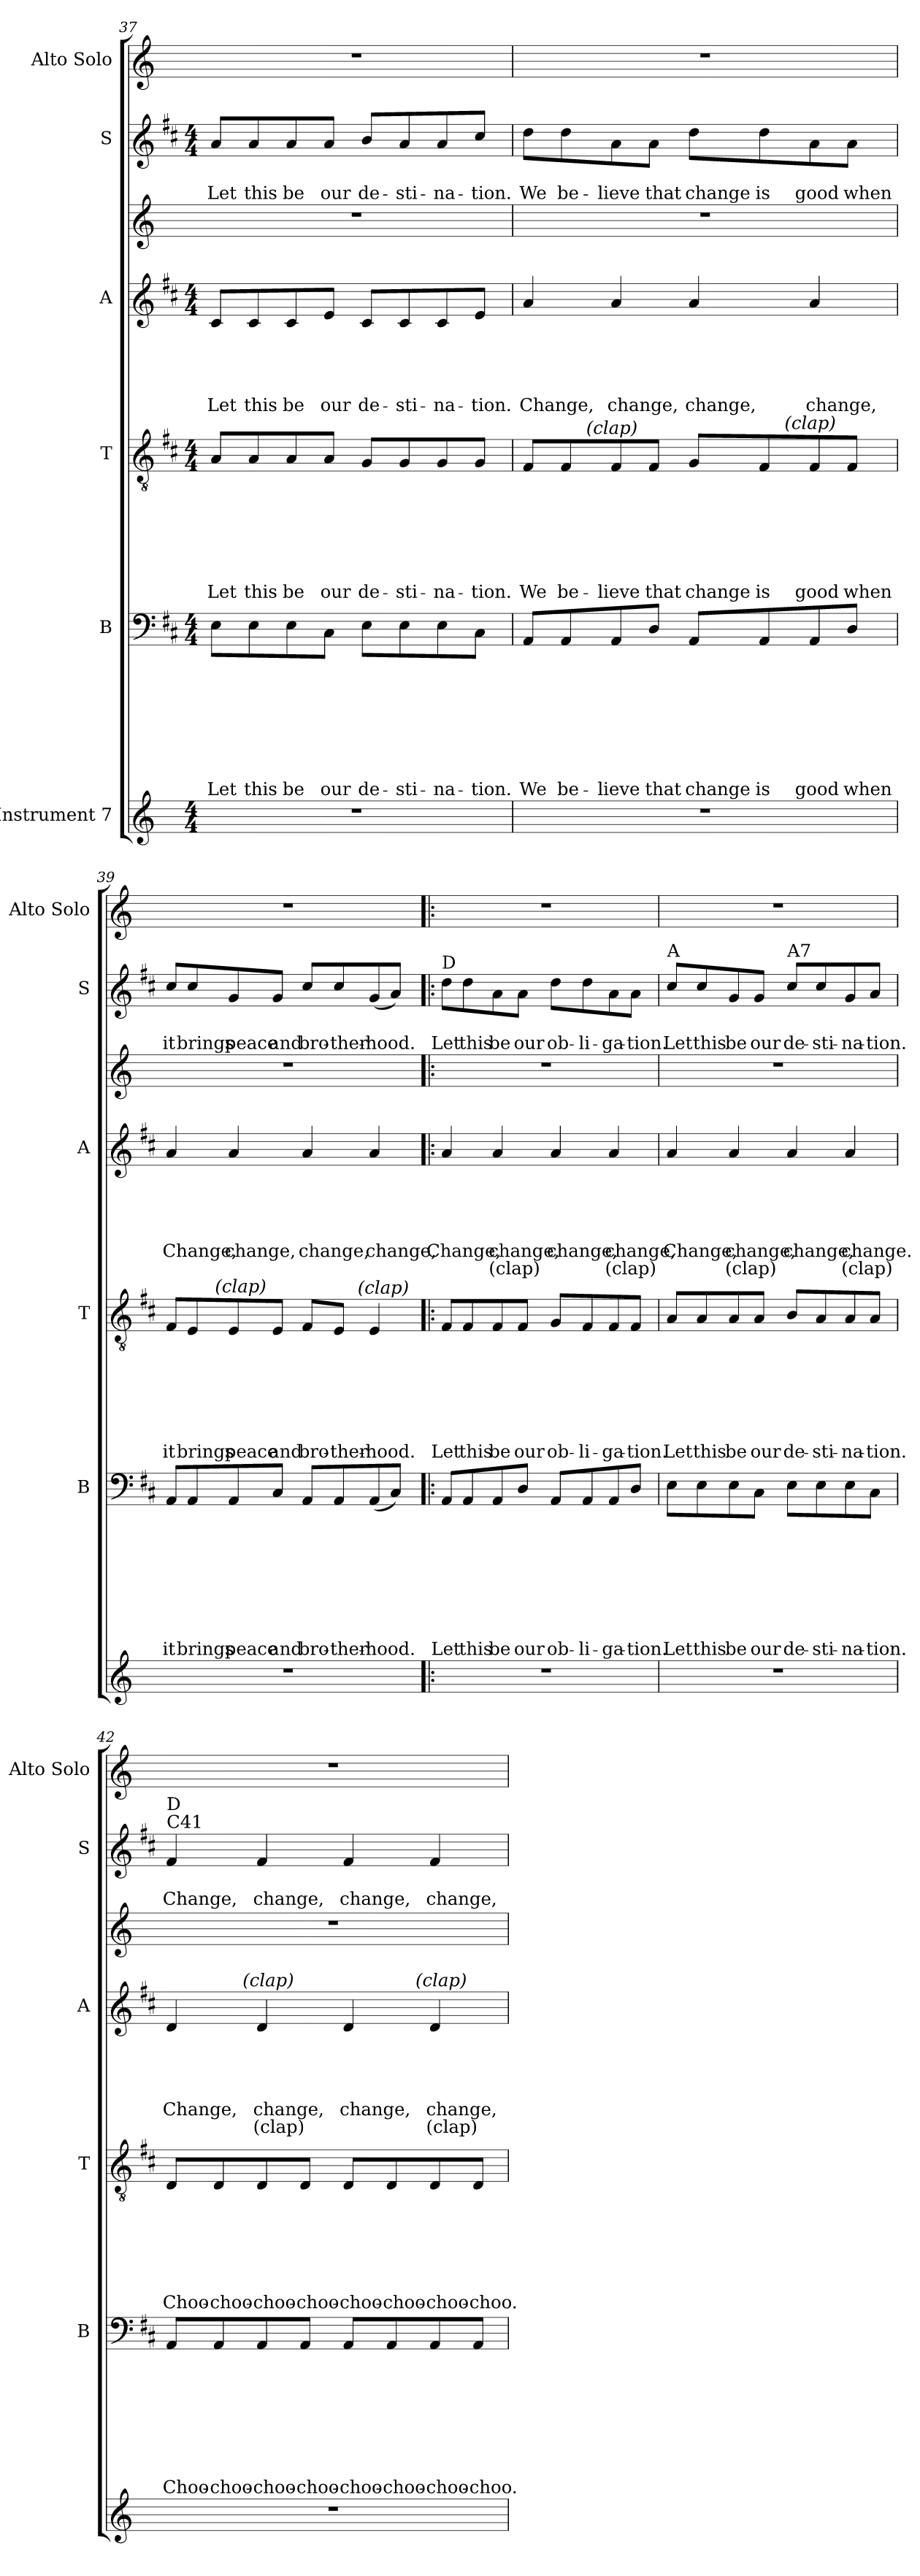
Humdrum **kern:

**kern	**kern	**text	**text	**text	**text	**text	**text	**text	**text	**kern	**text	**text	**text	**text	**text	**text	**text	**kern	**text	**text	**text	**text	**text	**text	**kern	**kern	**text	**text	**kern
*part7	*part6	*part6	*part6	*part6	*part6	*part6	*part6	*part6	*part6	*part5	*part5	*part5	*part5	*part5	*part5	*part5	*part5	*part4	*part4	*part4	*part4	*part4	*part4	*part4	*part3	*part2	*part2	*part2	*part1
*staff7	*staff6	*staff6	*staff6	*staff6	*staff6	*staff6	*staff6	*staff6	*staff6	*staff5	*staff5	*staff5	*staff5	*staff5	*staff5	*staff5	*staff5	*staff4	*staff4	*staff4	*staff4	*staff4	*staff4	*staff4	*staff3	*staff2	*staff2	*staff2	*staff1
*I"Instrument 7	*I"B	*	*	*	*	*	*	*	*	*I"T	*	*	*	*	*	*	*	*I"A	*	*	*	*	*	*	*	*I"S	*	*	*I"Alto Solo
*	*I'B	*	*	*	*	*	*	*	*	*I'T	*	*	*	*	*	*	*	*I'A	*	*	*	*	*	*	*	*I'S	*	*	*I'Alto Solo
!!LO:PB:g=z
*clefG2	*clefF4	*	*	*	*	*	*	*	*	*clefGv2	*	*	*	*	*	*	*	*clefG2	*	*	*	*	*	*	*clefG2	*clefG2	*	*	*clefG2
*k[]	*k[f#c#]	*	*	*	*	*	*	*	*	*k[f#c#]	*	*	*	*	*	*	*	*k[f#c#]	*	*	*	*	*	*	*k[]	*k[f#c#]	*	*	*k[]
*C:	*D:	*	*	*	*	*	*	*	*	*D:	*	*	*	*	*	*	*	*D:	*	*	*	*	*	*	*C:	*D:	*	*	*C:
*M4/4	*M4/4	*	*	*	*	*	*	*	*	*M4/4	*	*	*	*	*	*	*	*M4/4	*	*	*	*	*	*	*	*M4/4	*	*	*
=37	=37	=37	=37	=37	=37	=37	=37	=37	=37	=37	=37	=37	=37	=37	=37	=37	=37	=37	=37	=37	=37	=37	=37	=37	=37	=37	=37	=37	=37
!	!	!	!	!	!	!	!	!	!LO:LY:b	!	!	!	!	!	!	!	!LO:LY:b	!	!	!	!	!	!LO:LY:b	!	!	!	!	!LO:LY:b	!
1r	8E\L	.	.	.	.	.	.	.	Let	8A/L	.	.	.	.	.	.	Let	8c#/L	.	.	.	.	Let	.	1r	8a/L	.	Let	1r
!	!	!	!	!	!	!	!	!	!LO:LY:b	!	!	!	!	!	!	!	!LO:LY:b	!	!	!	!	!	!LO:LY:b	!	!	!	!	!LO:LY:b	!
.	8E\	.	.	.	.	.	.	.	this	8A/	.	.	.	.	.	.	this	8c#/	.	.	.	.	this	.	.	8a/	.	this	.
!	!	!	!	!	!	!	!	!	!LO:LY:b	!	!	!	!	!	!	!	!LO:LY:b	!	!	!	!	!	!LO:LY:b	!	!	!	!	!LO:LY:b	!
.	8E\	.	.	.	.	.	.	.	be	8A/	.	.	.	.	.	.	be	8c#/	.	.	.	.	be	.	.	8a/	.	be	.
!	!	!	!	!	!	!	!	!	!LO:LY:b	!	!	!	!	!	!	!	!LO:LY:b	!	!	!	!	!	!LO:LY:b	!	!	!	!	!LO:LY:b	!
.	8C#\J	.	.	.	.	.	.	.	our	8A/J	.	.	.	.	.	.	our	8e/J	.	.	.	.	our	.	.	8a/J	.	our	.
!	!	!	!	!	!	!	!	!	!LO:LY:b	!	!	!	!	!	!	!	!LO:LY:b	!	!	!	!	!	!LO:LY:b	!	!	!	!	!LO:LY:b	!
.	8E\L	.	.	.	.	.	.	.	de-	8G/L	.	.	.	.	.	.	de-	8c#/L	.	.	.	.	de-	.	.	8b/L	.	de-	.
!	!	!	!	!	!	!	!	!	!LO:LY:b	!	!	!	!	!	!	!	!LO:LY:b	!	!	!	!	!	!LO:LY:b	!	!	!	!	!LO:LY:b	!
.	8E\	.	.	.	.	.	.	.	-sti-	8G/	.	.	.	.	.	.	-sti-	8c#/	.	.	.	.	-sti-	.	.	8a/	.	-sti-	.
!	!	!	!	!	!	!	!	!	!LO:LY:b	!	!	!	!	!	!	!	!LO:LY:b	!	!	!	!	!	!LO:LY:b	!	!	!	!	!LO:LY:b	!
.	8E\	.	.	.	.	.	.	.	-na-	8G/	.	.	.	.	.	.	-na-	8c#/	.	.	.	.	-na-	.	.	8a/	.	-na-	.
!	!	!	!	!	!	!	!	!	!LO:LY:b	!	!	!	!	!	!	!	!LO:LY:b	!	!	!	!	!	!LO:LY:b	!	!	!	!	!LO:LY:b	!
.	8C#\J	.	.	.	.	.	.	.	-tion.	8G/J	.	.	.	.	.	.	-tion.	8e/J	.	.	.	.	-tion.	.	.	8cc#/J	.	-tion.	.
=38	=38	=38	=38	=38	=38	=38	=38	=38	=38	=38	=38	=38	=38	=38	=38	=38	=38	=38	=38	=38	=38	=38	=38	=38	=38	=38	=38	=38	=38
!	!	!	!	!	!	!	!	!	!LO:LY:b	!	!	!	!	!	!	!	!LO:LY:b	!	!	!	!	!	!LO:LY:b	!	!	!	!	!LO:LY:b	!
*	*	*	*	*	*	*	*	*	*	*^	*	*	*	*	*	*	*	*	*	*	*	*	*	*	*	*	*	*	*
1r	8AA/L	.	.	.	.	.	.	.	We	8F#/L	8.ryy	.	.	.	.	.	.	We	4a/	.	.	.	.	Change,	.	1r	8dd\L	.	We	1r
!	!	!	!	!	!	!	!	!	!LO:LY:b	!	!	!	!	!	!	!	!	!LO:LY:b	!	!	!	!	!	!	!	!	!	!	!LO:LY:b	!
.	8AA/	.	.	.	.	.	.	.	be-	8F#/	.	.	.	.	.	.	.	be-	.	.	.	.	.	.	.	.	8dd\	.	be-	.
!	!	!	!	!	!	!	!	!	!	!	!LO:TX:a:i:t=(clap)	!	!	!	!	!	!	!	!	!	!	!	!	!	!	!	!	!	!	!
.	.	.	.	.	.	.	.	.	.	.	2ryy	.	.	.	.	.	.	.	.	.	.	.	.	.	.	.	.	.	.	.
!	!	!	!	!	!	!	!	!	!LO:LY:b	!	!	!	!	!	!	!	!	!LO:LY:b	!	!	!	!	!	!LO:LY:b	!	!	!	!	!LO:LY:b	!
.	8AA/	.	.	.	.	.	.	.	-lieve	8F#/	.	.	.	.	.	.	.	-lieve	4a/	.	.	.	.	change,	.	.	8a\	.	-lieve	.
!	!	!	!	!	!	!	!	!	!LO:LY:b	!	!	!	!	!	!	!	!	!LO:LY:b	!	!	!	!	!	!	!	!	!	!	!LO:LY:b	!
.	8D/J	.	.	.	.	.	.	.	that	8F#/J	.	.	.	.	.	.	.	that	.	.	.	.	.	.	.	.	8a\J	.	that	.
!	!	!	!	!	!	!	!	!	!LO:LY:b	!	!	!	!	!	!	!	!	!LO:LY:b	!	!	!	!	!	!LO:LY:b	!	!	!	!	!LO:LY:b	!
.	8AA/L	.	.	.	.	.	.	.	change	8G/L	.	.	.	.	.	.	.	change	4a/	.	.	.	.	change,	.	.	8dd\L	.	change	.
!	!	!	!	!	!	!	!	!	!LO:LY:b	!	!	!	!	!	!	!	!	!LO:LY:b	!	!	!	!	!	!	!	!	!	!	!LO:LY:b	!
.	8AA/	.	.	.	.	.	.	.	is	8F#/	.	.	.	.	.	.	.	is	.	.	.	.	.	.	.	.	8dd\	.	is	.
!	!	!	!	!	!	!	!	!	!	!	!LO:TX:a:i:t=(clap)	!	!	!	!	!	!	!	!	!	!	!	!	!	!	!	!	!	!	!
.	.	.	.	.	.	.	.	.	.	.	4ryy	.	.	.	.	.	.	.	.	.	.	.	.	.	.	.	.	.	.	.
!	!	!	!	!	!	!	!	!	!LO:LY:b	!	!	!	!	!	!	!	!	!LO:LY:b	!	!	!	!	!	!LO:LY:b	!	!	!	!	!LO:LY:b	!
.	8AA/	.	.	.	.	.	.	.	good	8F#/	.	.	.	.	.	.	.	good	4a/	.	.	.	.	change,	.	.	8a\	.	good	.
!	!	!	!	!	!	!	!	!	!LO:LY:b	!	!	!	!	!	!	!	!	!LO:LY:b	!	!	!	!	!	!	!	!	!	!	!LO:LY:b	!
.	8D/J	.	.	.	.	.	.	.	when	8F#/J	.	.	.	.	.	.	.	when	.	.	.	.	.	.	.	.	8a\J	.	when	.
.	.	.	.	.	.	.	.	.	.	.	16ryy	.	.	.	.	.	.	.	.	.	.	.	.	.	.	.	.	.	.	.
=39	=39	=39	=39	=39	=39	=39	=39	=39	=39	=39	=39	=39	=39	=39	=39	=39	=39	=39	=39	=39	=39	=39	=39	=39	=39	=39	=39	=39	=39	=39
!	!	!	!	!	!	!	!	!	!LO:LY:b	!	!	!	!	!	!	!	!	!LO:LY:b	!	!	!	!	!	!LO:LY:b	!	!	!	!	!LO:LY:b	!
1r	8AA/L	.	.	.	.	.	.	.	it	8F#/L	8..ryy	.	.	.	.	.	.	it	4a/	.	.	.	.	Change,	.	1r	8cc#/L	.	it	1r
!	!	!	!	!	!	!	!	!	!LO:LY:b	!	!	!	!	!	!	!	!	!LO:LY:b	!	!	!	!	!	!	!	!	!	!	!LO:LY:b	!
.	8AA/	.	.	.	.	.	.	.	brings	8E/	.	.	.	.	.	.	.	brings	.	.	.	.	.	.	.	.	8cc#/	.	brings	.
!	!	!	!	!	!	!	!	!	!	!	!LO:TX:a:i:t=(clap)	!	!	!	!	!	!	!	!	!	!	!	!	!	!	!	!	!	!	!
.	.	.	.	.	.	.	.	.	.	.	2ryy	.	.	.	.	.	.	.	.	.	.	.	.	.	.	.	.	.	.	.
!	!	!	!	!	!	!	!	!	!LO:LY:b	!	!	!	!	!	!	!	!	!LO:LY:b	!	!	!	!	!	!LO:LY:b	!	!	!	!	!LO:LY:b	!
.	8AA/	.	.	.	.	.	.	.	peace	8E/	.	.	.	.	.	.	.	peace	4a/	.	.	.	.	change,	.	.	8g/	.	peace	.
!	!	!	!	!	!	!	!	!	!LO:LY:b	!	!	!	!	!	!	!	!	!LO:LY:b	!	!	!	!	!	!	!	!	!	!	!LO:LY:b	!
.	8C#/J	.	.	.	.	.	.	.	and	8E/J	.	.	.	.	.	.	.	and	.	.	.	.	.	.	.	.	8g/J	.	and	.
!	!	!	!	!	!	!	!	!	!LO:LY:b	!	!	!	!	!	!	!	!	!LO:LY:b	!	!	!	!	!	!LO:LY:b	!	!	!	!	!LO:LY:b	!
.	8AA/L	.	.	.	.	.	.	.	bro-	8F#/L	.	.	.	.	.	.	.	bro-	4a/	.	.	.	.	change,	.	.	8cc#/L	.	bro-	.
!	!	!	!	!	!	!	!	!	!LO:LY:b	!	!	!	!	!	!	!	!	!LO:LY:b	!	!	!	!	!	!	!	!	!	!	!LO:LY:b	!
.	8AA/	.	.	.	.	.	.	.	-ther-	8E/J	.	.	.	.	.	.	.	-ther-	.	.	.	.	.	.	.	.	8cc#/	.	-ther-	.
!	!	!	!	!	!	!	!	!	!	!	!LO:TX:a:i:t=(clap)	!	!	!	!	!	!	!	!	!	!	!	!	!	!	!	!	!	!	!
.	.	.	.	.	.	.	.	.	.	.	4ryy	.	.	.	.	.	.	.	.	.	.	.	.	.	.	.	.	.	.	.
!	!	!	!	!	!	!	!	!	!LO:LY:b	!	!	!	!	!	!	!	!	!LO:LY:b	!	!	!	!	!	!LO:LY:b	!	!	!	!	!LO:LY:b	!
.	(<8AA/	.	.	.	.	.	.	.	-hood.	4E/	.	.	.	.	.	.	.	-hood.	4a/	.	.	.	.	change,	.	.	(<8g/	.	-hood.	.
.	8C#/J)	.	.	.	.	.	.	.	.	.	.	.	.	.	.	.	.	.	.	.	.	.	.	.	.	.	8a/J)	.	.	.
.	.	.	.	.	.	.	.	.	.	.	32ryy	.	.	.	.	.	.	.	.	.	.	.	.	.	.	.	.	.	.	.
!!LO:LB:g=z
=40!|:	=40!|:	=40!|:	=40!|:	=40!|:	=40!|:	=40!|:	=40!|:	=40!|:	=40!|:	=40!|:	=40!|:	=40!|:	=40!|:	=40!|:	=40!|:	=40!|:	=40!|:	=40!|:	=40!|:	=40!|:	=40!|:	=40!|:	=40!|:	=40!|:	=40!|:	=40!|:	=40!|:	=40!|:	=40!|:	=40!|:
!	!	!	!	!	!	!	!	!	!	!	!	!	!	!	!	!	!	!	!	!	!	!	!	!	!	!	!LO:TX:a:t=D	!	!	!
!	!	!	!	!	!	!	!	!	!LO:LY:b	!	!	!	!	!	!	!	!	!LO:LY:b	!	!	!	!	!	!LO:LY:b	!	!	!	!	!LO:LY:b	!
*	*	*	*	*	*	*	*	*	*	*v	*v	*	*	*	*	*	*	*	*	*	*	*	*	*	*	*	*	*	*	*
1r	8AA/L	.	.	.	.	.	.	.	Let	8F#/L	.	.	.	.	.	.	Let	4a/	.	.	.	.	Change,	.	1r	8dd\L	.	Let	1r
!	!	!	!	!	!	!	!	!	!LO:LY:b	!	!	!	!	!	!	!	!LO:LY:b	!	!	!	!	!	!	!	!	!	!	!LO:LY:b	!
.	8AA/	.	.	.	.	.	.	.	this	8F#/	.	.	.	.	.	.	this	.	.	.	.	.	.	.	.	8dd\	.	this	.
!	!	!	!	!	!	!	!	!	!LO:LY:b	!	!	!	!	!	!	!	!LO:LY:b	!	!	!	!	!	!LO:LY:b	!LO:LY:b	!	!	!	!LO:LY:b	!
.	8AA/	.	.	.	.	.	.	.	be	8F#/	.	.	.	.	.	.	be	4a/	.	.	.	.	change,	(clap)	.	8a\	.	be	.
!	!	!	!	!	!	!	!	!	!LO:LY:b	!	!	!	!	!	!	!	!LO:LY:b	!	!	!	!	!	!	!	!	!	!	!LO:LY:b	!
.	8D/J	.	.	.	.	.	.	.	our	8F#/J	.	.	.	.	.	.	our	.	.	.	.	.	.	.	.	8a\J	.	our	.
!	!	!	!	!	!	!	!	!	!LO:LY:b	!	!	!	!	!	!	!	!LO:LY:b	!	!	!	!	!	!LO:LY:b	!	!	!	!	!LO:LY:b	!
.	8AA/L	.	.	.	.	.	.	.	ob-	8G/L	.	.	.	.	.	.	ob-	4a/	.	.	.	.	change,	.	.	8dd\L	.	ob-	.
!	!	!	!	!	!	!	!	!	!LO:LY:b	!	!	!	!	!	!	!	!LO:LY:b	!	!	!	!	!	!	!	!	!	!	!LO:LY:b	!
.	8AA/	.	.	.	.	.	.	.	-li-	8F#/	.	.	.	.	.	.	-li-	.	.	.	.	.	.	.	.	8dd\	.	-li-	.
!	!	!	!	!	!	!	!	!	!LO:LY:b	!	!	!	!	!	!	!	!LO:LY:b	!	!	!	!	!	!LO:LY:b	!LO:LY:b	!	!	!	!LO:LY:b	!
.	8AA/	.	.	.	.	.	.	.	-ga-	8F#/	.	.	.	.	.	.	-ga-	4a/	.	.	.	.	change,	(clap)	.	8a\	.	-ga-	.
!	!	!	!	!	!	!	!	!	!LO:LY:b	!	!	!	!	!	!	!	!LO:LY:b	!	!	!	!	!	!	!	!	!	!	!LO:LY:b	!
.	8D/J	.	.	.	.	.	.	.	-tion.	8F#/J	.	.	.	.	.	.	-tion.	.	.	.	.	.	.	.	.	8a\J	.	-tion.	.
=41	=41	=41	=41	=41	=41	=41	=41	=41	=41	=41	=41	=41	=41	=41	=41	=41	=41	=41	=41	=41	=41	=41	=41	=41	=41	=41	=41	=41	=41
!	!	!	!	!	!	!	!	!	!	!	!	!	!	!	!	!	!	!	!	!	!	!	!	!	!	!LO:TX:a:t=A	!	!	!
!	!	!	!	!	!	!	!	!	!LO:LY:b	!	!	!	!	!	!	!	!LO:LY:b	!	!	!	!	!	!LO:LY:b	!	!	!	!	!LO:LY:b	!
1r	8E\L	.	.	.	.	.	.	.	Let	8A/L	.	.	.	.	.	.	Let	4a/	.	.	.	.	Change,	.	1r	8cc#/L	.	Let	1r
!	!	!	!	!	!	!	!	!	!LO:LY:b	!	!	!	!	!	!	!	!LO:LY:b	!	!	!	!	!	!	!	!	!	!	!LO:LY:b	!
.	8E\	.	.	.	.	.	.	.	this	8A/	.	.	.	.	.	.	this	.	.	.	.	.	.	.	.	8cc#/	.	this	.
!	!	!	!	!	!	!	!	!	!LO:LY:b	!	!	!	!	!	!	!	!LO:LY:b	!	!	!	!	!	!LO:LY:b	!LO:LY:b	!	!	!	!LO:LY:b	!
.	8E\	.	.	.	.	.	.	.	be	8A/	.	.	.	.	.	.	be	4a/	.	.	.	.	change,	(clap)	.	8g/	.	be	.
!	!	!	!	!	!	!	!	!	!LO:LY:b	!	!	!	!	!	!	!	!LO:LY:b	!	!	!	!	!	!	!	!	!	!	!LO:LY:b	!
.	8C#\J	.	.	.	.	.	.	.	our	8A/J	.	.	.	.	.	.	our	.	.	.	.	.	.	.	.	8g/J	.	our	.
!	!	!	!	!	!	!	!	!	!	!	!	!	!	!	!	!	!	!	!	!	!	!	!	!	!	!LO:TX:a:t=A7	!	!	!
!	!	!	!	!	!	!	!	!	!LO:LY:b	!	!	!	!	!	!	!	!LO:LY:b	!	!	!	!	!	!LO:LY:b	!	!	!	!	!LO:LY:b	!
.	8E\L	.	.	.	.	.	.	.	de-	8B/L	.	.	.	.	.	.	de-	4a/	.	.	.	.	change,	.	.	8cc#/L	.	de-	.
!	!	!	!	!	!	!	!	!	!LO:LY:b	!	!	!	!	!	!	!	!LO:LY:b	!	!	!	!	!	!	!	!	!	!	!LO:LY:b	!
.	8E\	.	.	.	.	.	.	.	-sti-	8A/	.	.	.	.	.	.	-sti-	.	.	.	.	.	.	.	.	8cc#/	.	-sti-	.
!	!	!	!	!	!	!	!	!	!LO:LY:b	!	!	!	!	!	!	!	!LO:LY:b	!	!	!	!	!	!LO:LY:b	!LO:LY:b	!	!	!	!LO:LY:b	!
.	8E\	.	.	.	.	.	.	.	-na-	8A/	.	.	.	.	.	.	-na-	4a/	.	.	.	.	change.	(clap)	.	8g/	.	-na-	.
!	!	!	!	!	!	!	!	!	!LO:LY:b	!	!	!	!	!	!	!	!LO:LY:b	!	!	!	!	!	!	!	!	!	!	!LO:LY:b	!
.	8C#\J	.	.	.	.	.	.	.	-tion.	8A/J	.	.	.	.	.	.	-tion.	.	.	.	.	.	.	.	.	8a/J	.	-tion.	.
=42	=42	=42	=42	=42	=42	=42	=42	=42	=42	=42	=42	=42	=42	=42	=42	=42	=42	=42	=42	=42	=42	=42	=42	=42	=42	=42	=42	=42	=42
!	!	!	!	!	!	!	!	!	!	!	!	!	!	!	!	!	!	!	!	!	!	!	!	!	!	!LO:TX:a:t=C41	!	!	!
!	!	!	!	!	!	!	!	!	!	!	!	!	!	!	!	!	!	!	!	!	!	!	!	!	!	!LO:TX:a:t=D	!	!	!
!	!	!	!	!	!	!	!	!	!LO:LY:b	!	!	!	!	!	!	!	!LO:LY:b	!	!	!	!	!	!LO:LY:b	!	!	!	!	!LO:LY:b	!
*	*	*	*	*	*	*	*	*	*	*	*	*	*	*	*	*	*	*^	*	*	*	*	*	*	*	*	*	*	*
1r	8AA/L	.	.	.	.	.	.	.	Choo-	8D/L	.	.	.	.	.	.	Choo-	4d/	8..ryy	.	.	.	.	Change,	.	1r	4f#/	.	Change,	1r
!	!	!	!	!	!	!	!	!	!LO:LY:b	!	!	!	!	!	!	!	!LO:LY:b	!	!	!	!	!	!	!	!	!	!	!	!	!
.	8AA/	.	.	.	.	.	.	.	-choo-	8D/	.	.	.	.	.	.	-choo-	.	.	.	.	.	.	.	.	.	.	.	.	.
!	!	!	!	!	!	!	!	!	!	!	!	!	!	!	!	!	!	!	!LO:TX:a:i:t=(clap)	!	!	!	!	!	!	!	!	!	!	!
.	.	.	.	.	.	.	.	.	.	.	.	.	.	.	.	.	.	.	2ryy	.	.	.	.	.	.	.	.	.	.	.
!	!	!	!	!	!	!	!	!	!LO:LY:b	!	!	!	!	!	!	!	!LO:LY:b	!	!	!	!	!	!	!LO:LY:b	!LO:LY:b	!	!	!	!LO:LY:b	!
.	8AA/	.	.	.	.	.	.	.	-choo-	8D/	.	.	.	.	.	.	-choo-	4d/	.	.	.	.	.	change,	(clap)	.	4f#/	.	change,	.
!	!	!	!	!	!	!	!	!	!LO:LY:b	!	!	!	!	!	!	!	!LO:LY:b	!	!	!	!	!	!	!	!	!	!	!	!	!
.	8AA/J	.	.	.	.	.	.	.	-choo-	8D/J	.	.	.	.	.	.	-choo-	.	.	.	.	.	.	.	.	.	.	.	.	.
!	!	!	!	!	!	!	!	!	!LO:LY:b	!	!	!	!	!	!	!	!LO:LY:b	!	!	!	!	!	!	!LO:LY:b	!	!	!	!	!LO:LY:b	!
.	8AA/L	.	.	.	.	.	.	.	-choo-	8D/L	.	.	.	.	.	.	-choo-	4d/	.	.	.	.	.	change,	.	.	4f#/	.	change,	.
!	!	!	!	!	!	!	!	!	!LO:LY:b:rj	!	!	!	!	!	!	!	!LO:LY:b:rj	!	!	!	!	!	!	!	!	!	!	!	!	!
.	8AA/	.	.	.	.	.	.	.	-choo-	8D/	.	.	.	.	.	.	-choo-	.	.	.	.	.	.	.	.	.	.	.	.	.
!	!	!	!	!	!	!	!	!	!	!	!	!	!	!	!	!	!	!	!LO:TX:a:i:t=(clap)	!	!	!	!	!	!	!	!	!	!	!
.	.	.	.	.	.	.	.	.	.	.	.	.	.	.	.	.	.	.	4ryy	.	.	.	.	.	.	.	.	.	.	.
!	!	!	!	!	!	!	!	!	!LO:LY:b:rj	!	!	!	!	!	!	!	!LO:LY:b:rj	!	!	!	!	!	!	!LO:LY:b	!LO:LY:b	!	!	!	!LO:LY:b	!
.	8AA/	.	.	.	.	.	.	.	-choo-	8D/	.	.	.	.	.	.	-choo-	4d/	.	.	.	.	.	change,	(clap)	.	4f#/	.	change,	.
!	!	!	!	!	!	!	!	!	!LO:LY:b	!	!	!	!	!	!	!	!LO:LY:b	!	!	!	!	!	!	!	!	!	!	!	!	!
.	8AA/J	.	.	.	.	.	.	.	-choo.	8D/J	.	.	.	.	.	.	-choo.	.	.	.	.	.	.	.	.	.	.	.	.	.
.	.	.	.	.	.	.	.	.	.	.	.	.	.	.	.	.	.	.	32ryy	.	.	.	.	.	.	.	.	.	.	.
*	*	*	*	*	*	*	*	*	*	*	*	*	*	*	*	*	*	*v	*v	*	*	*	*	*	*	*	*	*	*	*
=	=	=	=	=	=	=	=	=	=	=	=	=	=	=	=	=	=	=	=	=	=	=	=	=	=	=	=	=	=
*-	*-	*-	*-	*-	*-	*-	*-	*-	*-	*-	*-	*-	*-	*-	*-	*-	*-	*-	*-	*-	*-	*-	*-	*-	*-	*-	*-	*-	*-
